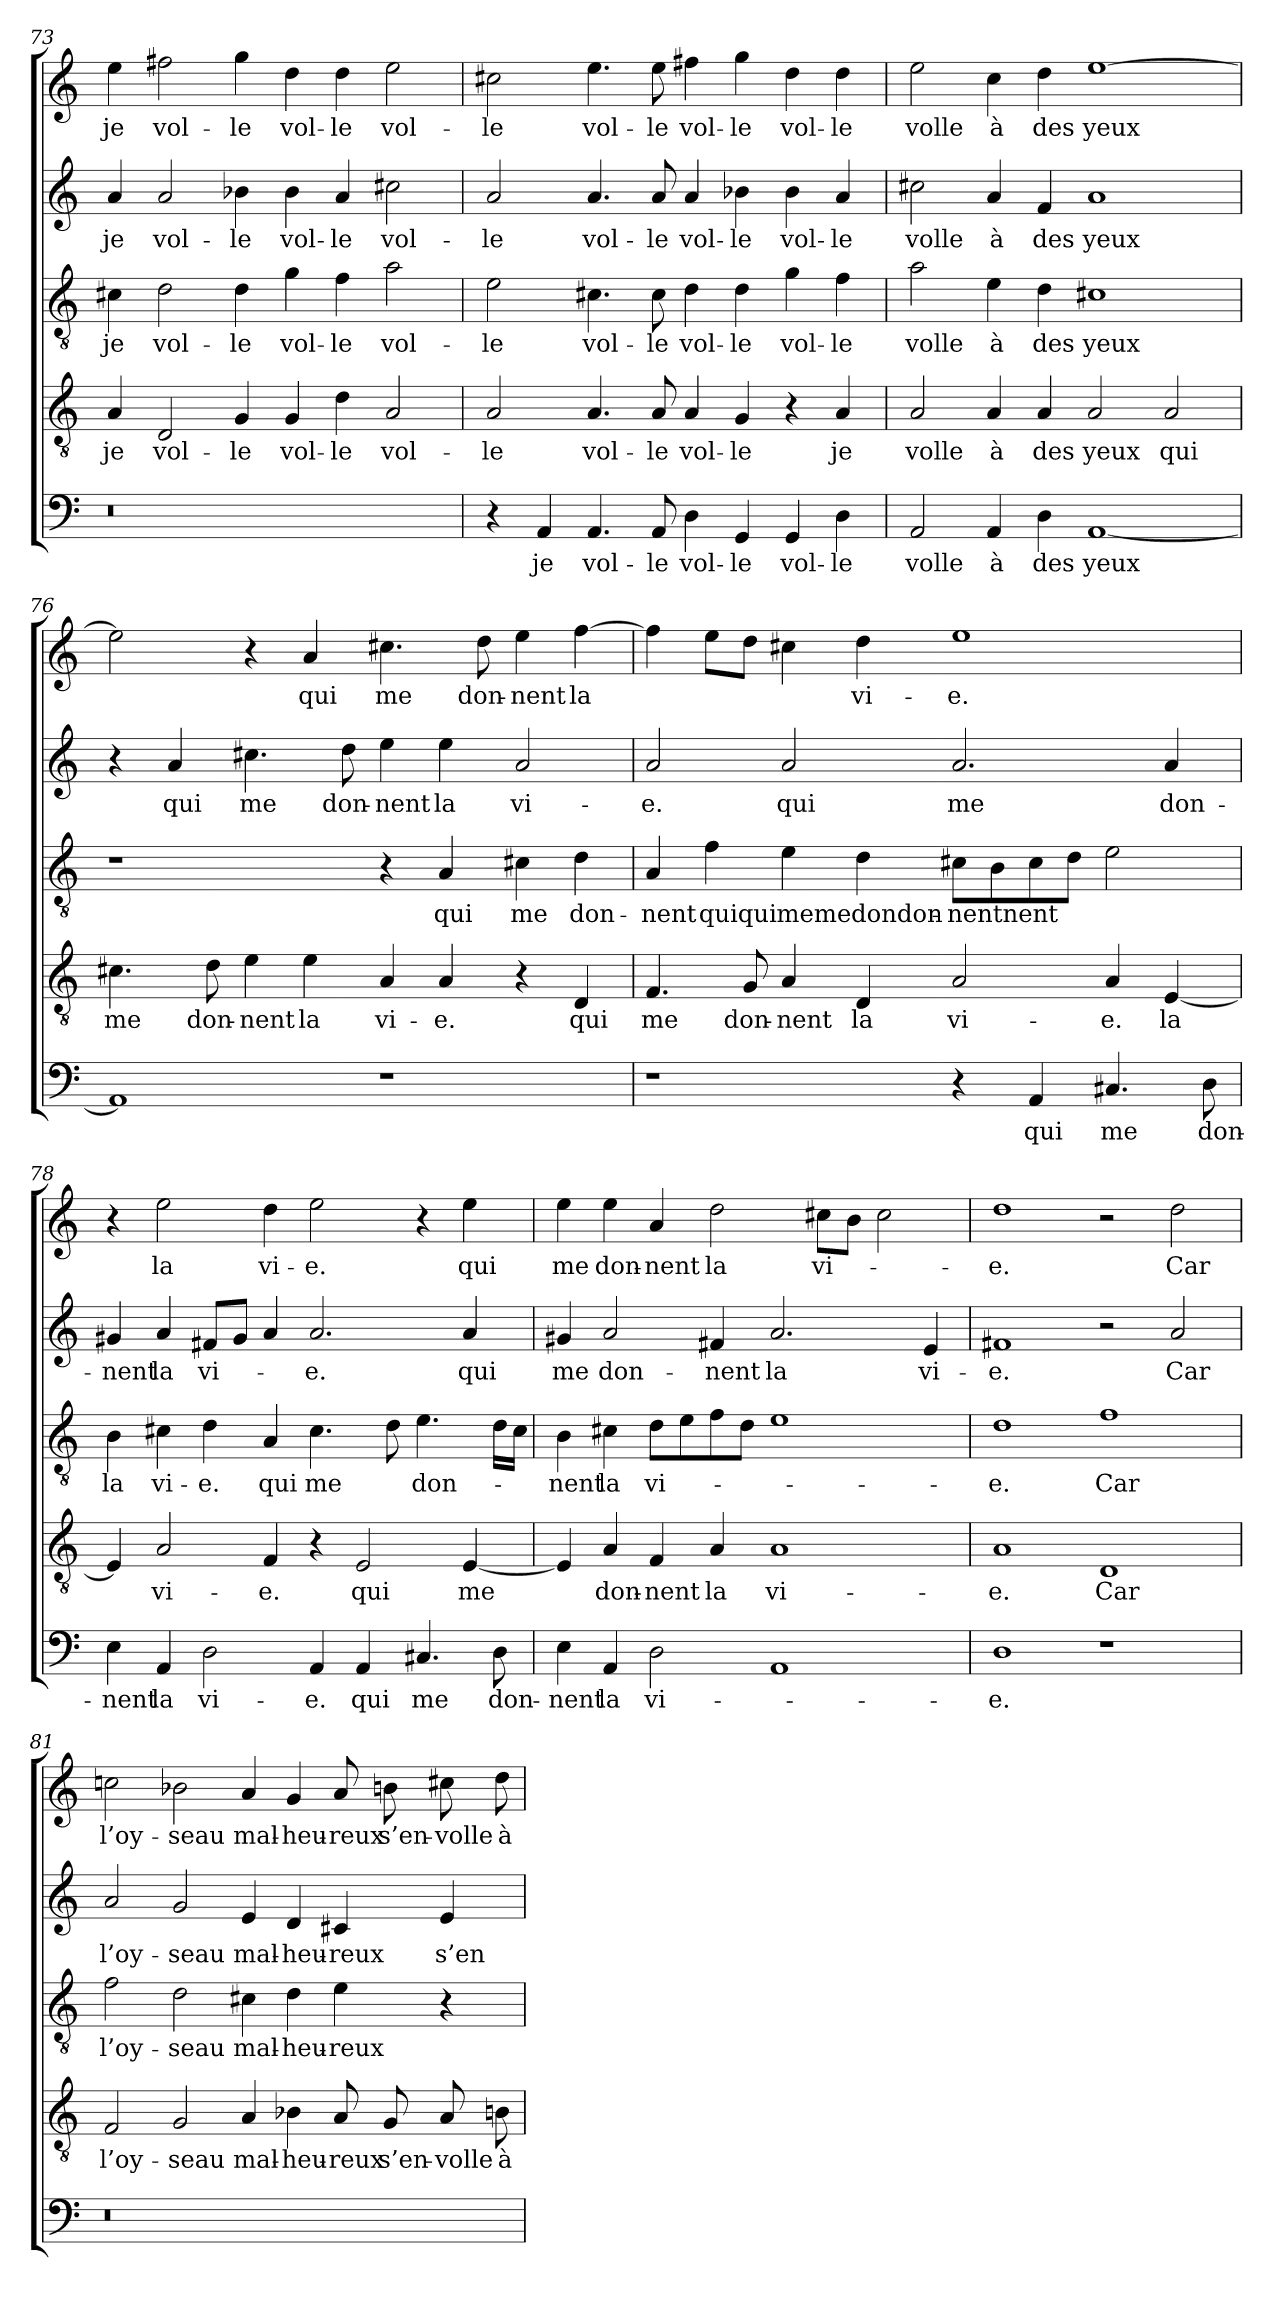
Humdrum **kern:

**kern	**text	**kern	**text	**kern	**text	**kern	**text	**kern	**text
*part5	*part5	*part4	*part4	*part3	*part3	*part2	*part2	*part1	*part1
*staff5	*staff5	*staff4	*staff4	*staff3	*staff3	*staff2	*staff2	*staff1	*staff1
*clefF4	*	*clefGv2	*	*clefGv2	*	*clefG2	*	*clefG2	*
*k[]	*	*k[]	*	*k[]	*	*k[]	*	*k[]	*
=73	=73	=73	=73	=73	=73	=73	=73	=73	=73
0r	.	4A	je	4c#X	je	4a	je	4ee	je
.	.	2D	vol-	2d	vol-	2a	vol-	2ff#X	vol-
.	.	4G	-le	4d	-le	4b-X	-le	4gg	-le
.	.	4G	vol-	4g	vol-	4b-	vol-	4dd	vol-
.	.	4d	-le	4f	-le	4a	-le	4dd	-le
.	.	2A	vol-	2a	vol-	2cc#X	vol-	2ee	vol-
!!LO:PB:g=z
=74	=74	=74	=74	=74	=74	=74	=74	=74	=74
4r	.	2A	-le	2e	-le	2a	-le	2cc#X	-le
4AA	je	.	.	.	.	.	.	.	.
4.AA	vol-	4.A	vol-	4.c#X	vol-	4.a	vol-	4.ee	vol-
8AA	-le	8A	-le	8c#	-le	8a	-le	8ee	-le
4D	vol-	4A	vol-	4d	vol-	4a	vol-	4ff#X	vol-
4GG	-le	4G	-le	4d	-le	4b-X	-le	4gg	-le
4GG	vol-	4r	.	4g	vol-	4b-	vol-	4dd	vol-
4D	-le	4A	je	4f	-le	4a	-le	4dd	-le
=75	=75	=75	=75	=75	=75	=75	=75	=75	=75
2AA	volle	2A	volle	2a	volle	2cc#X	volle	2ee	volle
4AA	à	4A	à	4e	à	4a	à	4cc	à
4D	des	4A	des	4d	des	4f	des	4dd	des
[1AA	yeux	2A	yeux	1c#X	yeux	1a	yeux	[1ee	yeux
.	.	2A	qui	.	.	.	.	.	.
=76	=76	=76	=76	=76	=76	=76	=76	=76	=76
1AA]	.	4.c#X	me	1r	.	4r	.	2ee]	.
.	.	.	.	.	.	4a	qui	.	.
.	.	8d	don-	.	.	.	.	.	.
.	.	4e	-nent	.	.	4.cc#X	me	4r	.
.	.	4e	la	.	.	.	.	4a	qui
.	.	.	.	.	.	8dd	don-	.	.
1r	.	4A	vi-	4r	.	4ee	-nent	4.cc#X	me
.	.	4A	-e.	4A	qui	4ee	la	.	.
.	.	.	.	.	.	.	.	8dd	don-
.	.	4r	.	4c#X	me	2a	vi-	4ee	-nent
.	.	4D	qui	4d	don-	.	.	[4ff	la
!!LO:LB:g=z
=77	=77	=77	=77	=77	=77	=77	=77	=77	=77
1r	.	4.F	me	4A	-nent	2a	-e.	4ff]	.
.	.	.	.	4f	quiqui	.	.	8eeL	.
.	.	8G	don-	.	.	.	.	8ddJ	.
.	.	4A	-nent	4e	meme	2a	qui	4cc#X	.
.	.	4D	la	4d	dondon-	.	.	4dd	vi-
4r	.	2A	vi-	8c#XL	-nentnent	2.a	me	1ee	-e.
.	.	.	.	8B	.	.	.	.	.
4AA	qui	.	.	8c#	.	.	.	.	.
.	.	.	.	8dJ	.	.	.	.	.
4.C#X	me	4A	-e.	2e	.	.	.	.	.
.	.	[4E	la	.	.	4a	don-	.	.
8D	don-	.	.	.	.	.	.	.	.
=78	=78	=78	=78	=78	=78	=78	=78	=78	=78
4E	-nent	4E]	.	4B	la	4g#X	-nent	4r	.
4AA	la	2A	vi-	4c#X	vi-	4a	la	2ee	la
2D	vi-	.	.	4d	-e.	8f#XL	vi-	.	.
.	.	.	.	.	.	8g#J	.	.	.
.	.	4F	-e.	4A	qui	4a	.	4dd	vi-
4AA	-e.	4r	.	4.c#	me	2.a	-e.	2ee	-e.
4AA	qui	2E	qui	.	.	.	.	.	.
.	.	.	.	8d	.	.	.	.	.
4.C#X	me	.	.	4.e	don-	.	.	4r	.
.	.	[4E	me	.	.	4a	qui	4ee	qui
8D	don-	.	.	16dLL	.	.	.	.	.
.	.	.	.	16c#JJ	.	.	.	.	.
=79	=79	=79	=79	=79	=79	=79	=79	=79	=79
4E	-nent	4E]	.	4B	-nent	4g#X	me	4ee	me
4AA	la	4A	don-	4c#X	la	2a	don-	4ee	don-
2D	vi-	4F	-nent	8dL	vi-	.	.	4a	-nent
.	.	.	.	8e	.	.	.	.	.
.	.	4A	la	8f	.	4f#X	-nent	2dd	la
.	.	.	.	8dJ	.	.	.	.	.
1AA	.	1A	vi-	1e	.	2.a	la	.	.
.	.	.	.	.	.	.	.	8cc#XL	vi-
.	.	.	.	.	.	.	.	8bJ	.
.	.	.	.	.	.	.	.	2cc#	.
.	.	.	.	.	.	4e	vi-	.	.
!!LO:LB:g=z
=80	=80	=80	=80	=80	=80	=80	=80	=80	=80
1D	-e.	1A	-e.	1d	-e.	1f#X	-e.	1dd	-e.
1r	.	1D	Car	1f	Car	2r	.	2r	.
.	.	.	.	.	.	2a	Car	2dd	Car
=81	=81	=81	=81	=81	=81	=81	=81	=81	=81
0r	.	2F	l’oy-	2f	l’oy-	2a	l’oy-	2ccn	l’oy-
.	.	2G	-seau	2d	-seau	2g	-seau	2b-X	-seau
.	.	4A	mal-	4c#X	mal-	4e	mal-	4a	mal-
.	.	4B-X	-heu-	4d	-heu-	4d	-heu-	4g	-heu-
.	.	8A	-reux	4e	-reux	4c#X	-reux	8a	-reux
.	.	8G	s’en-	.	.	.	.	8b	s’en-
.	.	8A	-volle	4r	.	4e	s’en-	8cc#X	-volle
.	.	8Bn	à	.	.	.	.	8dd	à
=	=	=	=	=	=	=	=	=	=
*-	*-	*-	*-	*-	*-	*-	*-	*-	*-
